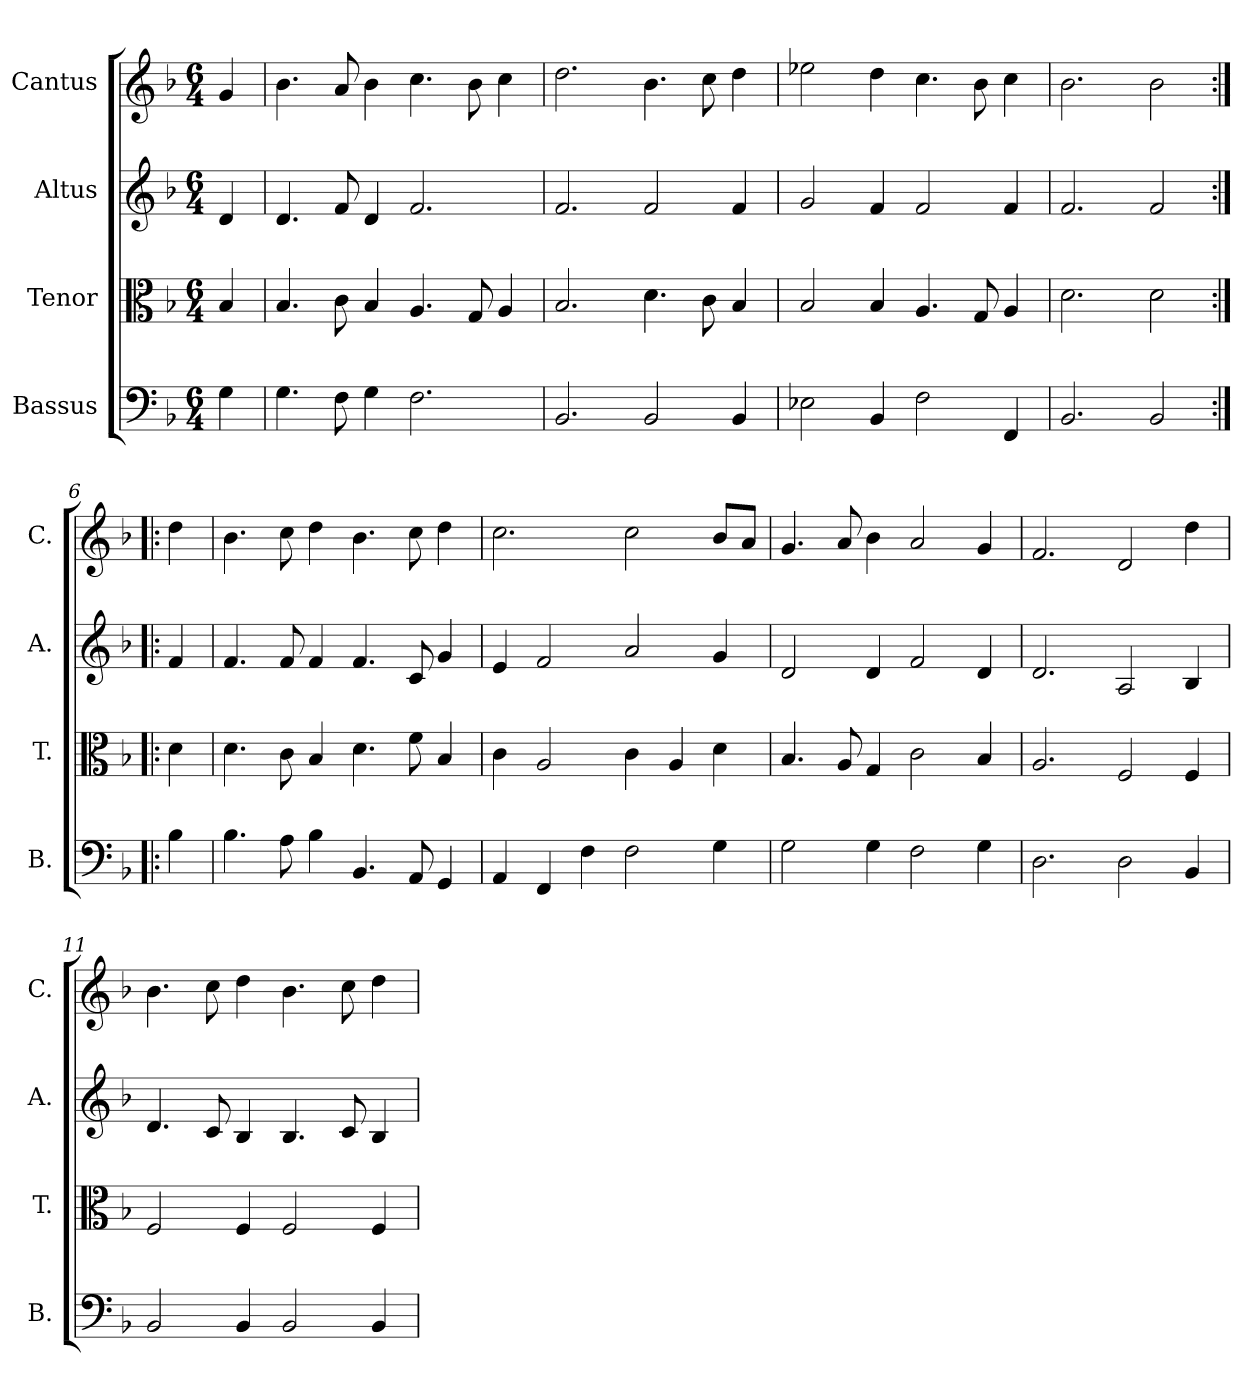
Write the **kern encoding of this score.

**kern	**kern	**kern	**kern
*part4	*part3	*part2	*part1
*staff4	*staff3	*staff2	*staff1
*I"Bassus	*I"Tenor	*I"Altus	*I"Cantus
*I'B.	*I'T.	*I'A.	*I'C.
*clefF4	*clefC3	*clefG2	*clefG2
*k[b-]	*k[b-]	*k[b-]	*k[b-]
*F:	*F:	*F:	*F:
*M6/4	*M6/4	*M6/4	*M6/4
=1	=1	=1	=1
4G\	4B-/	4d/	4g/
=2	=2	=2	=2
4.G\	4.B-/	4.d/	4.b-\
8F\	8c\	8f/	8a/
4G\	4B-/	4d/	4b-\
2.F\	4.A/	2.f/	4.cc\
.	8G/	.	8b-\
.	4A/	.	4cc\
=3	=3	=3	=3
2.BB-/	2.B-/	2.f/	2.dd\
2BB-/	4.d\	2f/	4.b-\
.	8c\	.	8cc\
4BB-/	4B-/	4f/	4dd\
=4	=4	=4	=4
2E-X\	2B-/	2g/	2ee-X\
4BB-/	4B-/	4f/	4dd\
2F\	4.A/	2f/	4.cc\
.	8G/	.	8b-\
4FF/	4A/	4f/	4cc\
=5	=5	=5	=5
2.BB-/	2.d\	2.f/	2.b-\
2BB-/	2d\	2f/	2b-\
=6:|!|:	=6:|!|:	=6:|!|:	=6:|!|:
4B-\	4d\	4f/	4dd\
!!LO:LB:g=z
=7	=7	=7	=7
4.B-\	4.d\	4.f/	4.b-\
8A\	8c\	8f/	8cc\
4B-\	4B-/	4f/	4dd\
4.BB-/	4.d\	4.f/	4.b-\
8AA/	8f\	8c/	8cc\
4GG/	4B-/	4g/	4dd\
=8	=8	=8	=8
4AA/	4c\	4e/	2.cc\
4FF/	2A/	2f/	.
4F\	.	.	.
2F\	4c\	2a/	2cc\
.	4A/	.	.
4G\	4d\	4g/	8b-/L
.	.	.	8a/J
=9	=9	=9	=9
2G\	4.B-/	2d/	4.g/
.	8A/	.	8a/
4G\	4G/	4d/	4b-\
2F\	2c\	2f/	2a/
4G\	4B-/	4d/	4g/
=10	=10	=10	=10
2.D\	2.A/	2.d/	2.f/
2D\	2F/	2A/	2d/
4BB-/	4F/	4B-/	4dd\
!!LO:LB:g=z
=11	=11	=11	=11
2BB-/	2F/	4.d/	4.b-\
.	.	8c/	8cc\
4BB-/	4F/	4B-/	4dd\
2BB-/	2F/	4.B-/	4.b-\
.	.	8c/	8cc\
4BB-/	4F/	4B-/	4dd\
=	=	=	=
*-	*-	*-	*-
